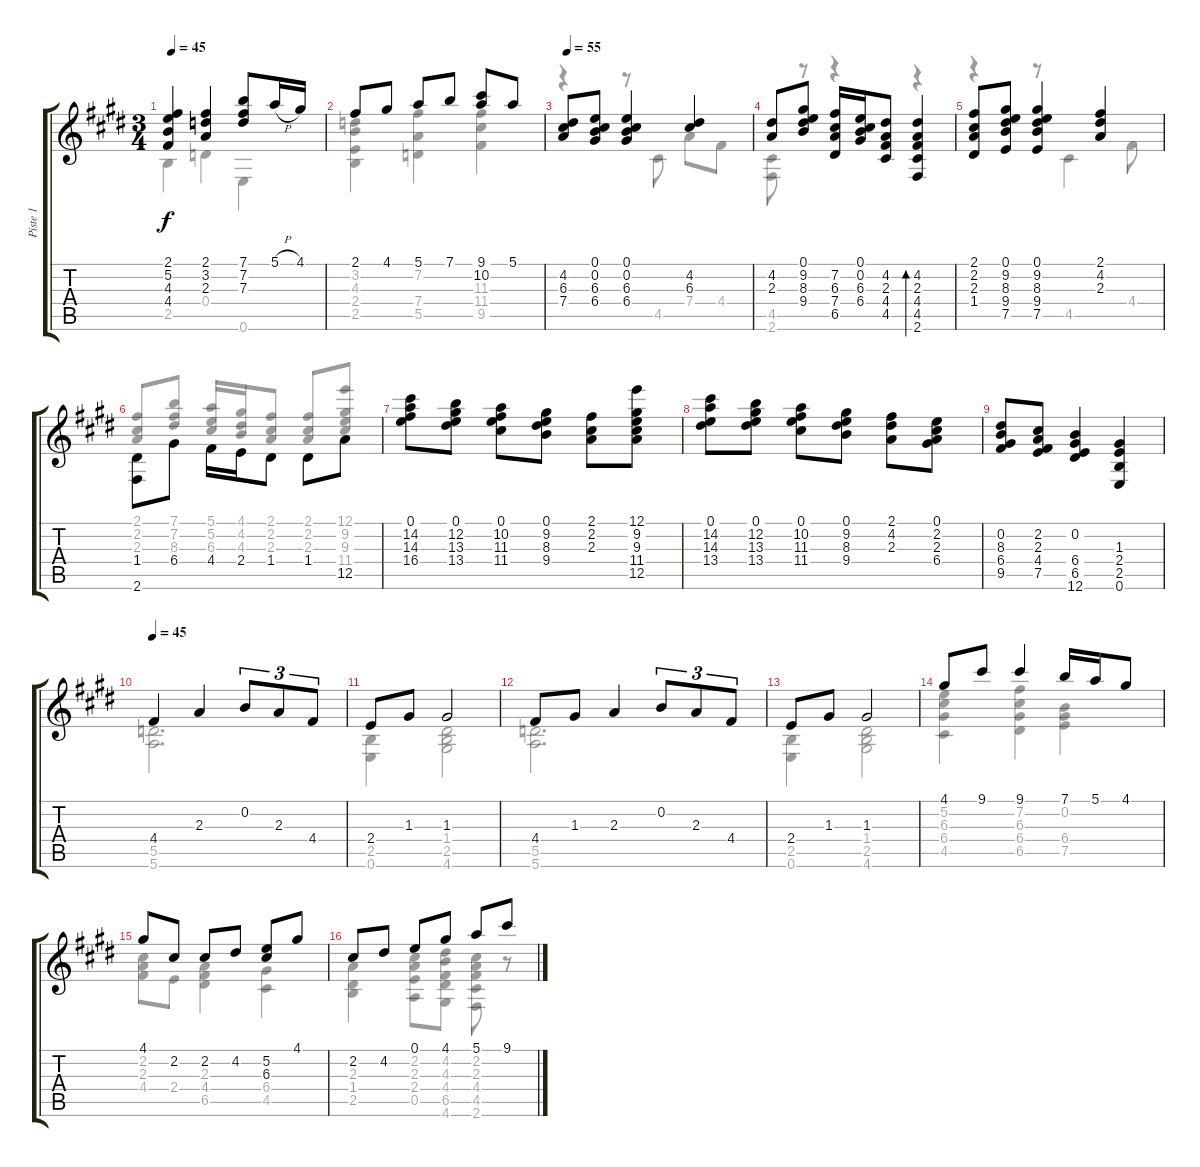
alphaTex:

\track ("Piste 1" "Piste 1") {instrument acousticguitarnylon}
\staff {score tabs}
\tuning (E4 B3 G3 D3 A2 E2) {hide}
\voice
\ts (3 4)
\tempo 45
\clef g2
\ks e
(2.1 5.2 4.3 4.4).4{dy f} (2.1 3.2 2.3).4 (7.1 7.2 7.3).8 5.1{h}.16 4.1.16 |
2.1.8 4.1.8 5.1.8 7.1.8 (9.1 10.2).8 5.1.8 |
\tempo 55
(4.2 6.3 7.4).8{volume 13} (0.1 0.2 6.3 6.4).8 (0.1 0.2 6.3 6.4).4 (4.2 6.3).4 |
(4.2 2.3).8 (0.1 9.2 8.3 9.4).8 (7.2 6.3 7.4 6.5).16 (0.1 0.2 6.3 6.4).16 (4.2 2.3 4.4 4.5).8 (4.2 2.3 4.4 4.5 2.6).4{bd 120} |
(2.1 2.2 2.3 1.4).8 (0.1 9.2 8.3 9.4 7.5).8 (0.1 9.2 8.3 9.4 7.5).4 (2.1 4.2 2.3).4 |
(1.4 2.6).8{beam Down} 6.4.8{beam Down} 4.4.16{beam Down} 2.4.16{beam Down} 1.4.8{beam Down} 1.4.8{beam Down} 12.5.8{beam Down} |
(0.1 14.2 14.3 16.4).8{volume 9} (0.1 12.2 13.3 13.4).8 (0.1 10.2 11.3 11.4).8 (0.1 9.2 8.3 9.4).8 (2.1 2.2 2.3).8 (12.1 9.2 9.3 11.4 12.5).8 |
(0.1 14.2 14.3 13.4).8 (0.1 12.2 13.3 13.4).8 (0.1 10.2 11.3 11.4).8 (0.1 9.2 8.3 9.4).8 (2.1 4.2 2.3).8 (0.1 2.2 2.3 6.4).8 |
(0.2 8.3 6.4 9.5).8 (2.2 2.3 4.4 7.5).8 (0.2 6.4 6.5 12.6).4 (1.3 2.4 2.5 0.6).4 |
\tempo 45
4.4.4 2.3.4 0.2.8{tu (3 2)} 2.3.8{tu (3 2)} 4.4.8{tu (3 2)} |
2.4.8 1.3.8 1.3.2 |
4.4.8 1.3.8 2.3.4 0.2.8{tu (3 2)} 2.3.8{tu (3 2)} 4.4.8{tu (3 2)} |
2.4.8 1.3.8 1.3.2 |
4.1.8{volume 8} 9.1.8 9.1.4 7.1.16 5.1.16 4.1.8 |
4.1.8 2.2.8 2.2.8 4.2.8 (5.2 6.3).8 4.1.8 |
2.2.8{volume 12} 4.2.8 0.1.8 4.1.8 5.1.8 9.1.8
\voice
\clef g2
\ottava regular
\simile none
\ks e
2.5.4{dy f} 0.4.4 0.6.4 |
(3.2 4.3 2.4 2.5).4 (7.2 7.4 5.5).4 (11.3 11.4 9.5).4 |
r.4 r.8 4.5.8 7.4.8 4.4.8 |
(4.5 2.6).8 r.8 r.4 r.4 |
r.4 r.8 4.5.4 4.4.8 |
(2.1 2.2 2.3).8{beam Up} (7.1 7.2 8.3).8{beam Up} (5.1 5.2 6.3).16{beam Up} (4.1 4.2 4.3).16{beam Up} (2.1 2.2 2.3).8{beam Up} (2.1 2.2 2.3).8{beam Up} (12.1 9.2 9.3 11.4).8{beam Up} |
|
|
|
(5.5 5.6).2{d} |
(2.5 0.6).4 (1.4 2.5 4.6).2 |
(5.5 5.6).2{d} |
(2.5 0.6).4 (1.4 2.5 4.6).2 |
(5.2 6.3 6.4 4.5).4 (7.2 6.3 6.4 6.5).4 (0.2 6.4 7.5).4 |
(2.2 2.3 4.4).8 2.4.8 (2.3 4.4 6.5).4 (6.4 4.5).4 |
(2.3 1.4 2.5).4 (2.2 2.3 2.4 0.5).8 (4.2 4.3 4.4 6.5 4.6).8 (2.2 2.3 4.4 4.5 2.6).8 r.8
